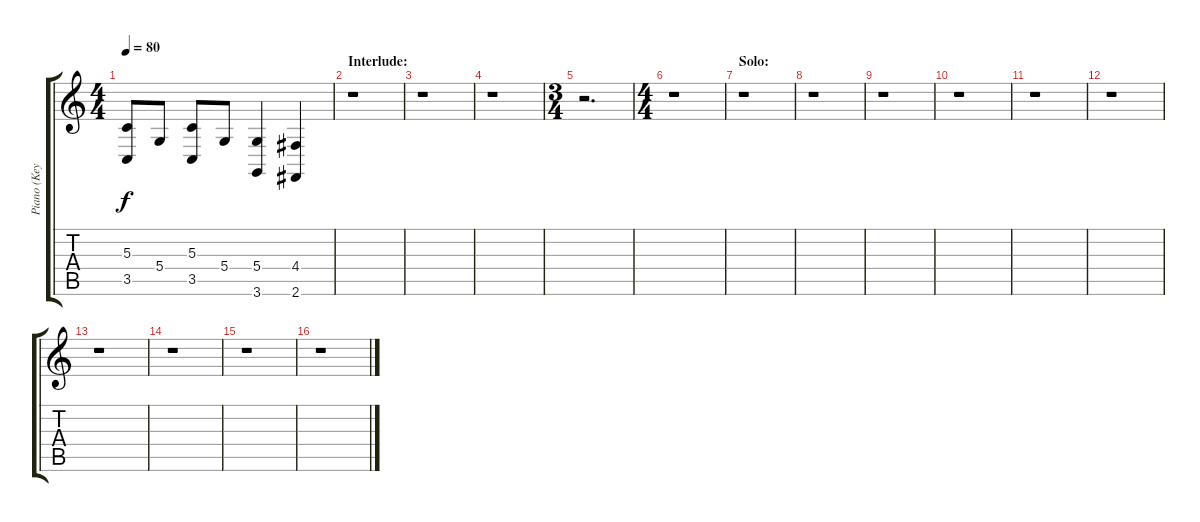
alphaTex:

\track ("Piano (Keyb.) LH" "Piano (Key") {instrument acousticgrandpiano}
\staff {score tabs}
\tuning (E4 B3 G3 D3 A2 E2) {hide}
\ts (4 4)
\tempo 80
\clef g2
\ks c
(5.3 3.5).8{dy f} 5.4.8 (5.3 3.5).8 5.4.8 (5.4 3.6).4 (4.4 2.6).4 |
\section ("" "Interlude:")
r.1 |
r.1 |
r.1 |
\ts (3 4)
r.2{d} |
\ts (4 4)
r.1 |
\section ("" "Solo:")
r.1 |
r.1 |
r.1 |
r.1 |
r.1 |
r.1 |
r.1 |
r.1 |
r.1 |
r.1
